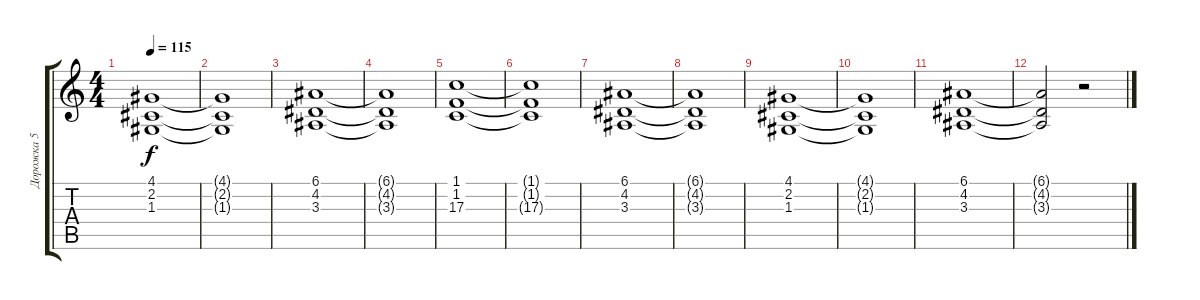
\track ("Дорожка 5" "Дорожка 5") {instrument electricgrandpiano}
\staff {score tabs}
\tuning (E4 B3 G3 D3 A2 E2) {hide}
\ts (4 4)
\tempo 115
\clef g2
\ks c
(4.1 2.2 1.3).1{dy f} |
(4.1{t} 2.2{t} 1.3{t}).1 |
(6.1 4.2 3.3).1 |
(6.1{t} 4.2{t} 3.3{t}).1 |
(1.1 1.2 17.3).1 |
(1.1{t} 1.2{t} 17.3{t}).1 |
(6.1 4.2 3.3).1 |
(6.1{t} 4.2{t} 3.3{t}).1 |
(4.1 2.2 1.3).1 |
(4.1{t} 2.2{t} 1.3{t}).1 |
(6.1 4.2 3.3).1 |
(6.1{t} 4.2{t} 3.3{t}).2 r.2
